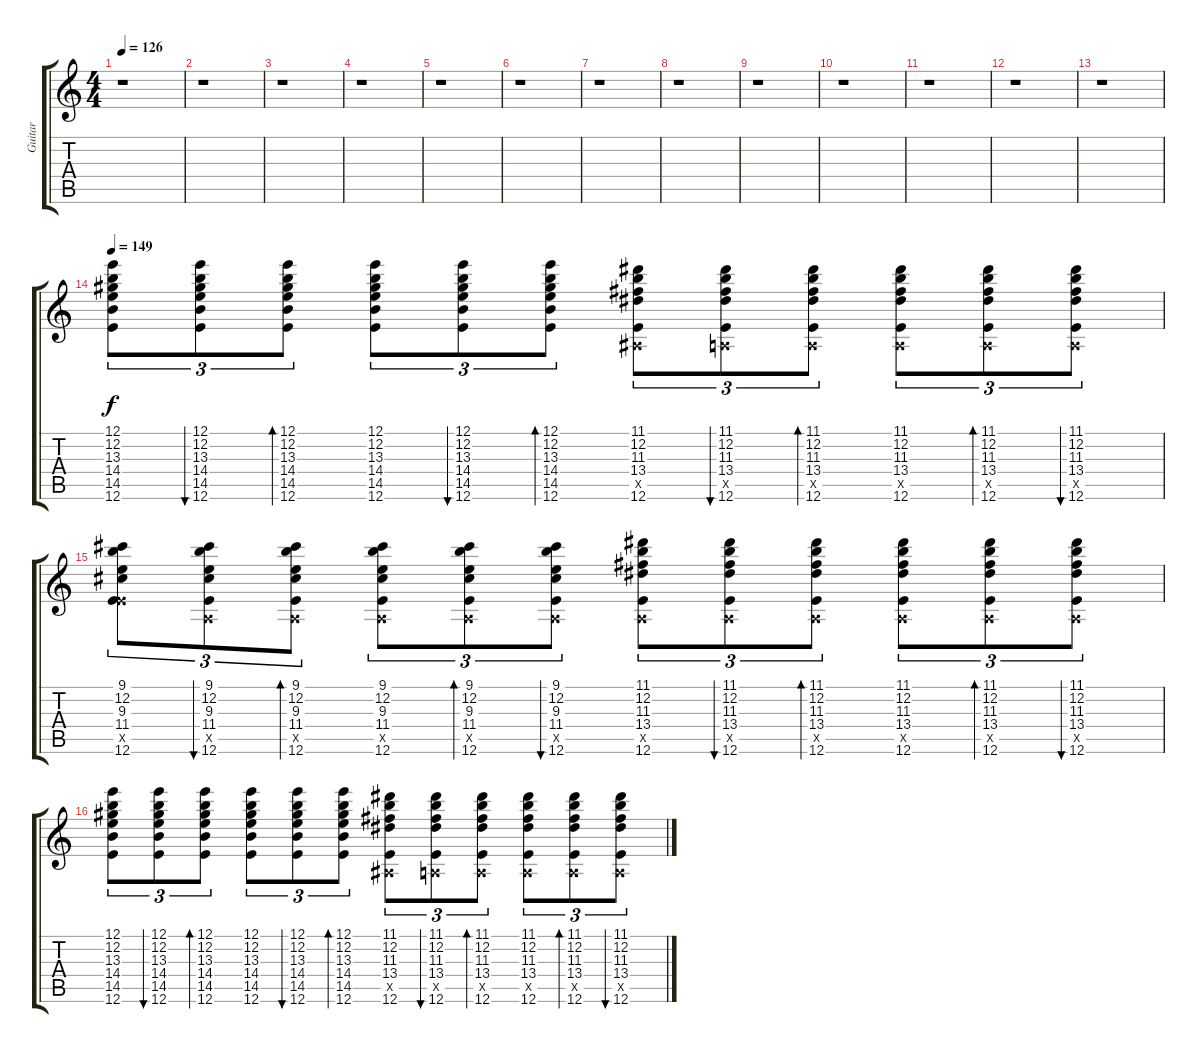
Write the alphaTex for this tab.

\track ("Guitar" "Guitar") {instrument acousticguitarsteel}
\staff {score tabs}
\tuning (E4 B3 G3 D3 A2 E2) {hide}
\ts (4 4)
\tempo 126
\clef g2
\ks c
r.1{dy f} |
r.1 |
r.1 |
r.1 |
r.1 |
r.1 |
r.1 |
r.1 |
r.1 |
r.1 |
r.1 |
r.1 |
r.1 |
\tempo 149
(12.1 12.2 13.3 14.4 14.5 12.6).8{tu (3 2)} (12.1 12.2 13.3 14.4 14.5 12.6).8{tu (3 2) bu 60} (12.1 12.2 13.3 14.4 14.5 12.6).8{tu (3 2) bd 60} (12.1 12.2 13.3 14.4 14.5 12.6).8{tu (3 2)} (12.1 12.2 13.3 14.4 14.5 12.6).8{tu (3 2) bu 60} (12.1 12.2 13.3 14.4 14.5 12.6).8{tu (3 2) bd 60} (11.1 12.2 11.3 13.4 1.5{x} 12.6).8{tu (3 2)} (11.1 12.2 11.3 13.4 0.5{x} 12.6).8{tu (3 2) bu 60} (11.1 12.2 11.3 13.4 0.5{x} 12.6).8{tu (3 2) bd 60} (11.1 12.2 11.3 13.4 0.5{x} 12.6).8{tu (3 2)} (11.1 12.2 11.3 13.4 0.5{x} 12.6).8{tu (3 2) bd 60} (11.1 12.2 11.3 13.4 0.5{x} 12.6).8{tu (3 2) bu 60} |
(9.1 12.2 9.3 11.4 7.5{x} 12.6).8{tu (3 2)} (9.1 12.2 9.3 11.4 0.5{x} 12.6).8{tu (3 2) bu 60} (9.1 12.2 9.3 11.4 0.5{x} 12.6).8{tu (3 2) bd 60} (9.1 12.2 9.3 11.4 0.5{x} 12.6).8{tu (3 2)} (9.1 12.2 9.3 11.4 0.5{x} 12.6).8{tu (3 2) bd 60} (9.1 12.2 9.3 11.4 0.5{x} 12.6).8{tu (3 2) bu 60} (11.1 12.2 11.3 13.4 0.5{x} 12.6).8{tu (3 2)} (11.1 12.2 11.3 13.4 0.5{x} 12.6).8{tu (3 2) bu 60} (11.1 12.2 11.3 13.4 0.5{x} 12.6).8{tu (3 2) bd 60} (11.1 12.2 11.3 13.4 0.5{x} 12.6).8{tu (3 2)} (11.1 12.2 11.3 13.4 0.5{x} 12.6).8{tu (3 2) bd 60} (11.1 12.2 11.3 13.4 0.5{x} 12.6).8{tu (3 2) bu 60} |
(12.1 12.2 13.3 14.4 14.5 12.6).8{tu (3 2)} (12.1 12.2 13.3 14.4 14.5 12.6).8{tu (3 2) bu 60} (12.1 12.2 13.3 14.4 14.5 12.6).8{tu (3 2) bd 60} (12.1 12.2 13.3 14.4 14.5 12.6).8{tu (3 2)} (12.1 12.2 13.3 14.4 14.5 12.6).8{tu (3 2) bu 60} (12.1 12.2 13.3 14.4 14.5 12.6).8{tu (3 2) bd 60} (11.1 12.2 11.3 13.4 1.5{x} 12.6).8{tu (3 2)} (11.1 12.2 11.3 13.4 0.5{x} 12.6).8{tu (3 2) bu 60} (11.1 12.2 11.3 13.4 0.5{x} 12.6).8{tu (3 2) bd 60} (11.1 12.2 11.3 13.4 0.5{x} 12.6).8{tu (3 2)} (11.1 12.2 11.3 13.4 0.5{x} 12.6).8{tu (3 2) bd 60} (11.1 12.2 11.3 13.4 0.5{x} 12.6).8{tu (3 2) bu 60}
